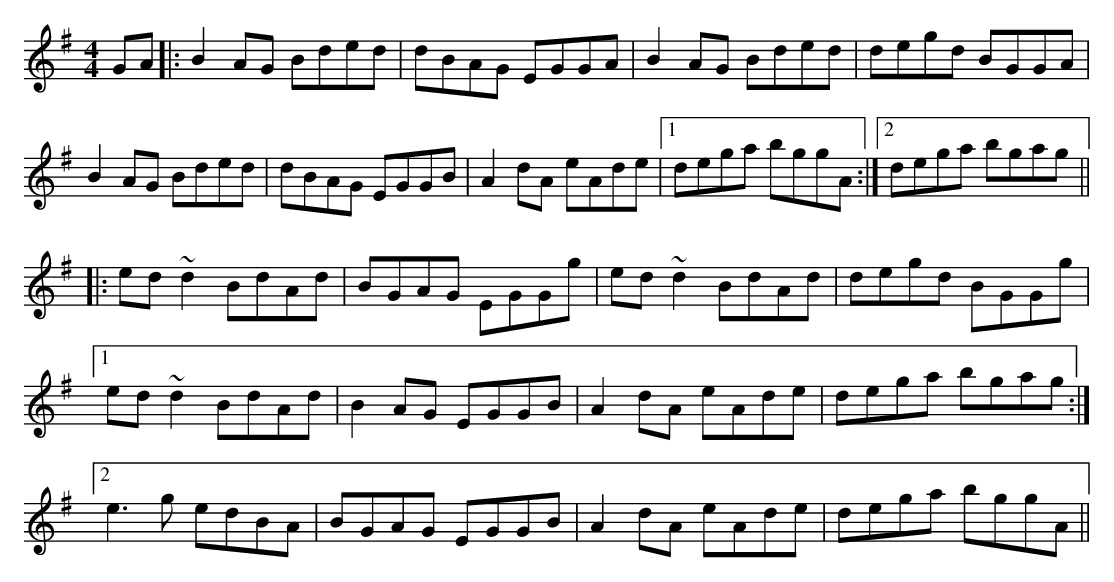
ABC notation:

X:1
M:4/4
K:G
GA|:B2 AG Bded|dBAG EGGA|B2 AG Bded|degd BGGA|
B2 AG Bded|dBAG EGGB|A2 dA eAde|1 dega bggA:|2 dega bgag||
|:ed ~d2 BdAd|BGAG EGGg|ed ~d2 BdAd|degd BGGg|
[1 ed ~d2 BdAd|B2 AG EGGB|A2 dA eAde|dega bgag:|
[2 e3 g edBA|BGAG EGGB|A2 dA eAde|dega bggA||
